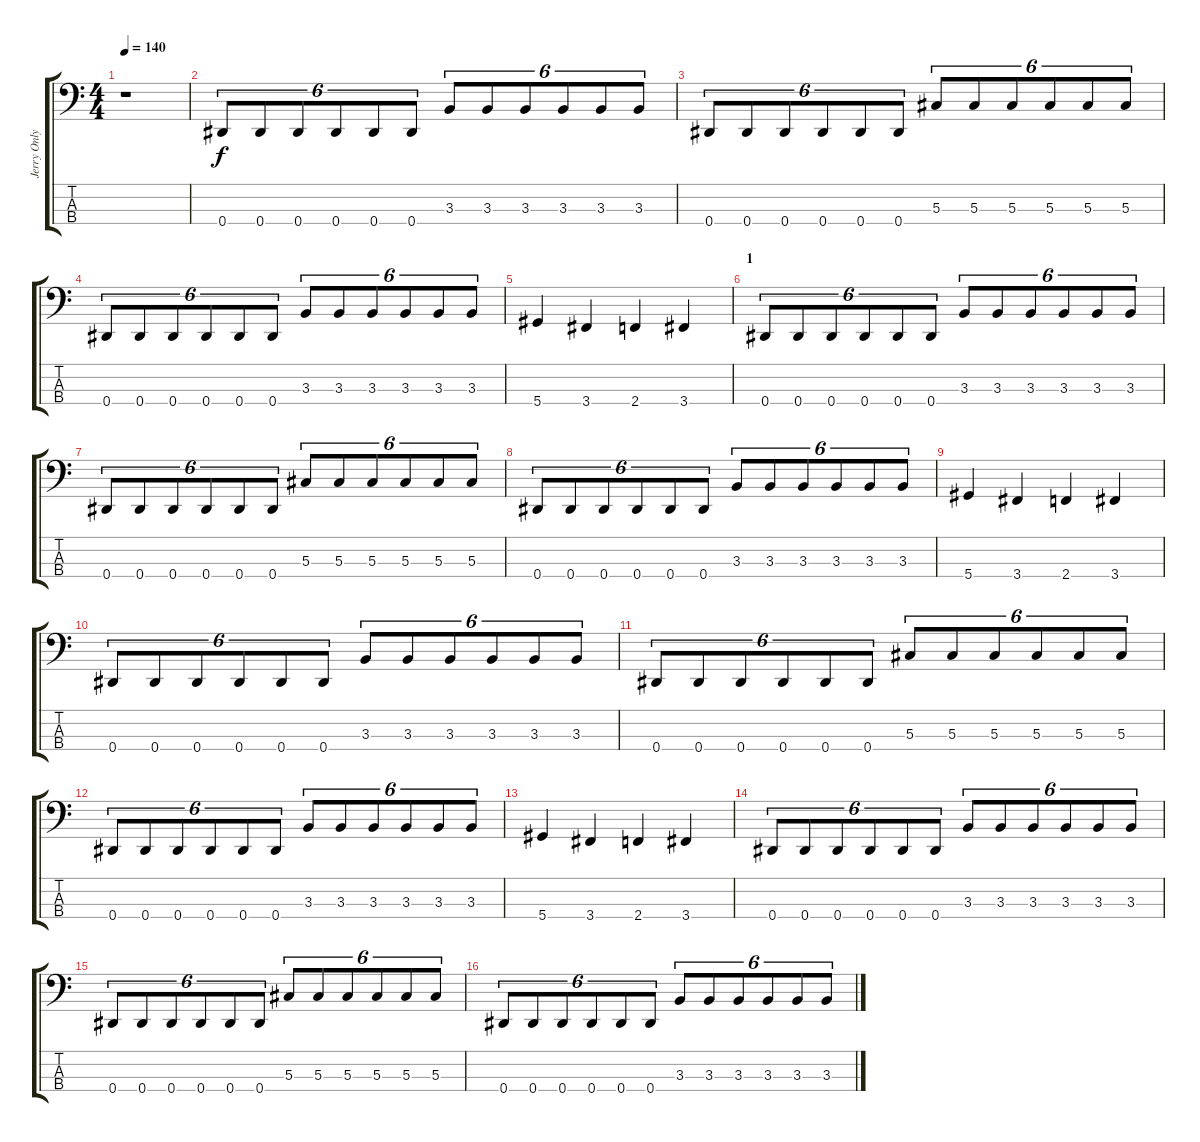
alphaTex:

\track ("Jerry Only" "Jerry Only") {instrument electricbasspick}
\staff {score tabs}
\tuning (Gb2 Db2 Ab1 Eb1) {hide}
\ts (4 4)
\tempo 140
\clef f4
\ks c
r.1{dy f instrument electricbasspick} |
0.4.8{tu (6 4)} 0.4.8{tu (6 4)} 0.4.8{tu (6 4)} 0.4.8{tu (6 4)} 0.4.8{tu (6 4)} 0.4.8{tu (6 4)} 3.3.8{tu (6 4)} 3.3.8{tu (6 4)} 3.3.8{tu (6 4)} 3.3.8{tu (6 4)} 3.3.8{tu (6 4)} 3.3.8{tu (6 4)} |
0.4.8{tu (6 4)} 0.4.8{tu (6 4)} 0.4.8{tu (6 4)} 0.4.8{tu (6 4)} 0.4.8{tu (6 4)} 0.4.8{tu (6 4)} 5.3.8{tu (6 4)} 5.3.8{tu (6 4)} 5.3.8{tu (6 4)} 5.3.8{tu (6 4)} 5.3.8{tu (6 4)} 5.3.8{tu (6 4)} |
0.4.8{tu (6 4)} 0.4.8{tu (6 4)} 0.4.8{tu (6 4)} 0.4.8{tu (6 4)} 0.4.8{tu (6 4)} 0.4.8{tu (6 4)} 3.3.8{tu (6 4)} 3.3.8{tu (6 4)} 3.3.8{tu (6 4)} 3.3.8{tu (6 4)} 3.3.8{tu (6 4)} 3.3.8{tu (6 4)} |
5.4.4 3.4.4 2.4.4 3.4.4 |
\section ("" "1")
0.4.8{tu (6 4)} 0.4.8{tu (6 4)} 0.4.8{tu (6 4)} 0.4.8{tu (6 4)} 0.4.8{tu (6 4)} 0.4.8{tu (6 4)} 3.3.8{tu (6 4)} 3.3.8{tu (6 4)} 3.3.8{tu (6 4)} 3.3.8{tu (6 4)} 3.3.8{tu (6 4)} 3.3.8{tu (6 4)} |
0.4.8{tu (6 4)} 0.4.8{tu (6 4)} 0.4.8{tu (6 4)} 0.4.8{tu (6 4)} 0.4.8{tu (6 4)} 0.4.8{tu (6 4)} 5.3.8{tu (6 4)} 5.3.8{tu (6 4)} 5.3.8{tu (6 4)} 5.3.8{tu (6 4)} 5.3.8{tu (6 4)} 5.3.8{tu (6 4)} |
0.4.8{tu (6 4)} 0.4.8{tu (6 4)} 0.4.8{tu (6 4)} 0.4.8{tu (6 4)} 0.4.8{tu (6 4)} 0.4.8{tu (6 4)} 3.3.8{tu (6 4)} 3.3.8{tu (6 4)} 3.3.8{tu (6 4)} 3.3.8{tu (6 4)} 3.3.8{tu (6 4)} 3.3.8{tu (6 4)} |
5.4.4 3.4.4 2.4.4 3.4.4 |
0.4.8{tu (6 4)} 0.4.8{tu (6 4)} 0.4.8{tu (6 4)} 0.4.8{tu (6 4)} 0.4.8{tu (6 4)} 0.4.8{tu (6 4)} 3.3.8{tu (6 4)} 3.3.8{tu (6 4)} 3.3.8{tu (6 4)} 3.3.8{tu (6 4)} 3.3.8{tu (6 4)} 3.3.8{tu (6 4)} |
0.4.8{tu (6 4)} 0.4.8{tu (6 4)} 0.4.8{tu (6 4)} 0.4.8{tu (6 4)} 0.4.8{tu (6 4)} 0.4.8{tu (6 4)} 5.3.8{tu (6 4)} 5.3.8{tu (6 4)} 5.3.8{tu (6 4)} 5.3.8{tu (6 4)} 5.3.8{tu (6 4)} 5.3.8{tu (6 4)} |
0.4.8{tu (6 4)} 0.4.8{tu (6 4)} 0.4.8{tu (6 4)} 0.4.8{tu (6 4)} 0.4.8{tu (6 4)} 0.4.8{tu (6 4)} 3.3.8{tu (6 4)} 3.3.8{tu (6 4)} 3.3.8{tu (6 4)} 3.3.8{tu (6 4)} 3.3.8{tu (6 4)} 3.3.8{tu (6 4)} |
5.4.4 3.4.4 2.4.4 3.4.4 |
0.4.8{tu (6 4)} 0.4.8{tu (6 4)} 0.4.8{tu (6 4)} 0.4.8{tu (6 4)} 0.4.8{tu (6 4)} 0.4.8{tu (6 4)} 3.3.8{tu (6 4)} 3.3.8{tu (6 4)} 3.3.8{tu (6 4)} 3.3.8{tu (6 4)} 3.3.8{tu (6 4)} 3.3.8{tu (6 4)} |
0.4.8{tu (6 4)} 0.4.8{tu (6 4)} 0.4.8{tu (6 4)} 0.4.8{tu (6 4)} 0.4.8{tu (6 4)} 0.4.8{tu (6 4)} 5.3.8{tu (6 4)} 5.3.8{tu (6 4)} 5.3.8{tu (6 4)} 5.3.8{tu (6 4)} 5.3.8{tu (6 4)} 5.3.8{tu (6 4)} |
0.4.8{tu (6 4)} 0.4.8{tu (6 4)} 0.4.8{tu (6 4)} 0.4.8{tu (6 4)} 0.4.8{tu (6 4)} 0.4.8{tu (6 4)} 3.3.8{tu (6 4)} 3.3.8{tu (6 4)} 3.3.8{tu (6 4)} 3.3.8{tu (6 4)} 3.3.8{tu (6 4)} 3.3.8{tu (6 4)}
